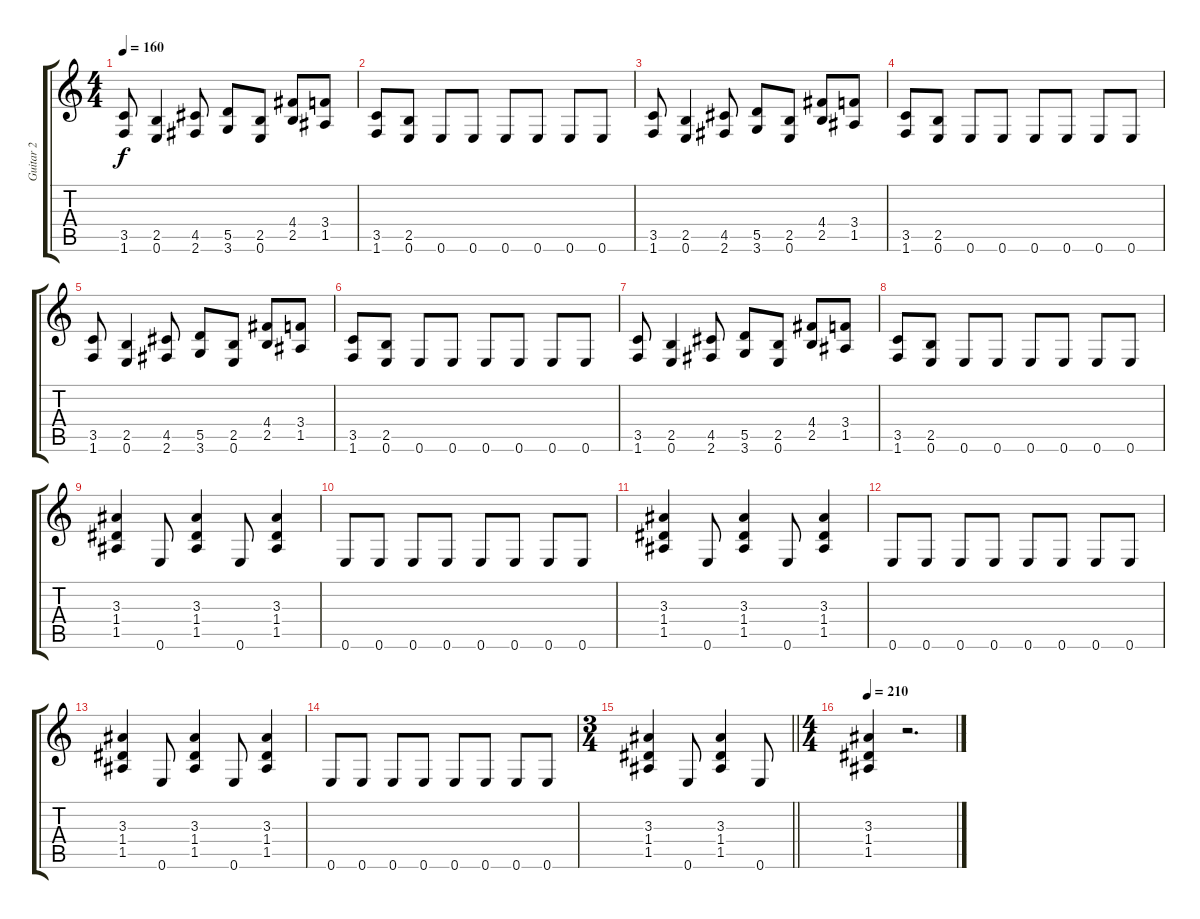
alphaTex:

\track ("Guitar 2" "Guitar 2") {instrument overdrivenguitar}
\staff {score tabs}
\tuning (E4 B3 G3 D3 A2 E2) {hide}
\ts (4 4)
\tempo 160
\clef g2
\ks c
(3.5 1.6).8{dy f} (2.5 0.6).4 (4.5 2.6).8 (5.5 3.6).8 (2.5 0.6).8 (4.4 2.5).8 (3.4 1.5).8 |
(3.5 1.6).8 (2.5 0.6).8 0.6.8 0.6.8 0.6.8 0.6.8 0.6.8 0.6.8 |
(3.5 1.6).8 (2.5 0.6).4 (4.5 2.6).8 (5.5 3.6).8 (2.5 0.6).8 (4.4 2.5).8 (3.4 1.5).8 |
(3.5 1.6).8 (2.5 0.6).8 0.6.8 0.6.8 0.6.8 0.6.8 0.6.8 0.6.8 |
(3.5 1.6).8 (2.5 0.6).4 (4.5 2.6).8 (5.5 3.6).8 (2.5 0.6).8 (4.4 2.5).8 (3.4 1.5).8 |
(3.5 1.6).8 (2.5 0.6).8 0.6.8 0.6.8 0.6.8 0.6.8 0.6.8 0.6.8 |
(3.5 1.6).8 (2.5 0.6).4 (4.5 2.6).8 (5.5 3.6).8 (2.5 0.6).8 (4.4 2.5).8 (3.4 1.5).8 |
(3.5 1.6).8 (2.5 0.6).8 0.6.8 0.6.8 0.6.8 0.6.8 0.6.8 0.6.8 |
(3.3 1.4 1.5).4 0.6.8 (3.3 1.4 1.5).4 0.6.8 (3.3 1.4 1.5).4 |
0.6.8 0.6.8 0.6.8 0.6.8 0.6.8 0.6.8 0.6.8 0.6.8 |
(3.3 1.4 1.5).4 0.6.8 (3.3 1.4 1.5).4 0.6.8 (3.3 1.4 1.5).4 |
0.6.8 0.6.8 0.6.8 0.6.8 0.6.8 0.6.8 0.6.8 0.6.8 |
(3.3 1.4 1.5).4 0.6.8 (3.3 1.4 1.5).4 0.6.8 (3.3 1.4 1.5).4 |
0.6.8 0.6.8 0.6.8 0.6.8 0.6.8 0.6.8 0.6.8 0.6.8 |
\ts (3 4)
\barLineRight lightlight
(3.3 1.4 1.5).4 0.6.8 (3.3 1.4 1.5).4 0.6.8 |
\ts (4 4)
\tempo 210
(3.3 1.4 1.5).4 r.2{d}
